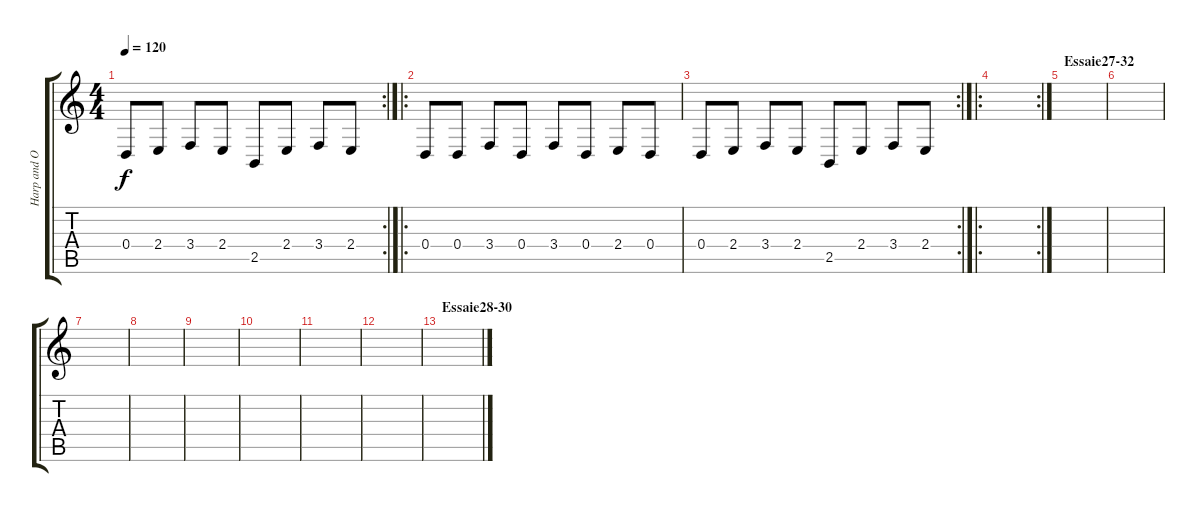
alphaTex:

\track ("Harp and Orchestra" "Harp and O") {instrument orchestrahit}
\staff {score tabs}
\tuning (E4 B3 G3 D3 A2 E2) {hide}
\rc 2
\ts (4 4)
\tempo 120
\clef g2
\ks c
0.4.8{dy f} 2.4.8 3.4.8 2.4.8 2.5.8 2.4.8 3.4.8 2.4.8 |
\ro
0.4.8 0.4.8 3.4.8 0.4.8 3.4.8 0.4.8 2.4.8 0.4.8 |
\rc 2
0.4.8 2.4.8 3.4.8 2.4.8 2.5.8 2.4.8 3.4.8 2.4.8 |
\ro
\rc 2
|
\section ("" "Essaie27-32")
|
|
|
|
|
|
|
|
\section ("" "Essaie28-30")
